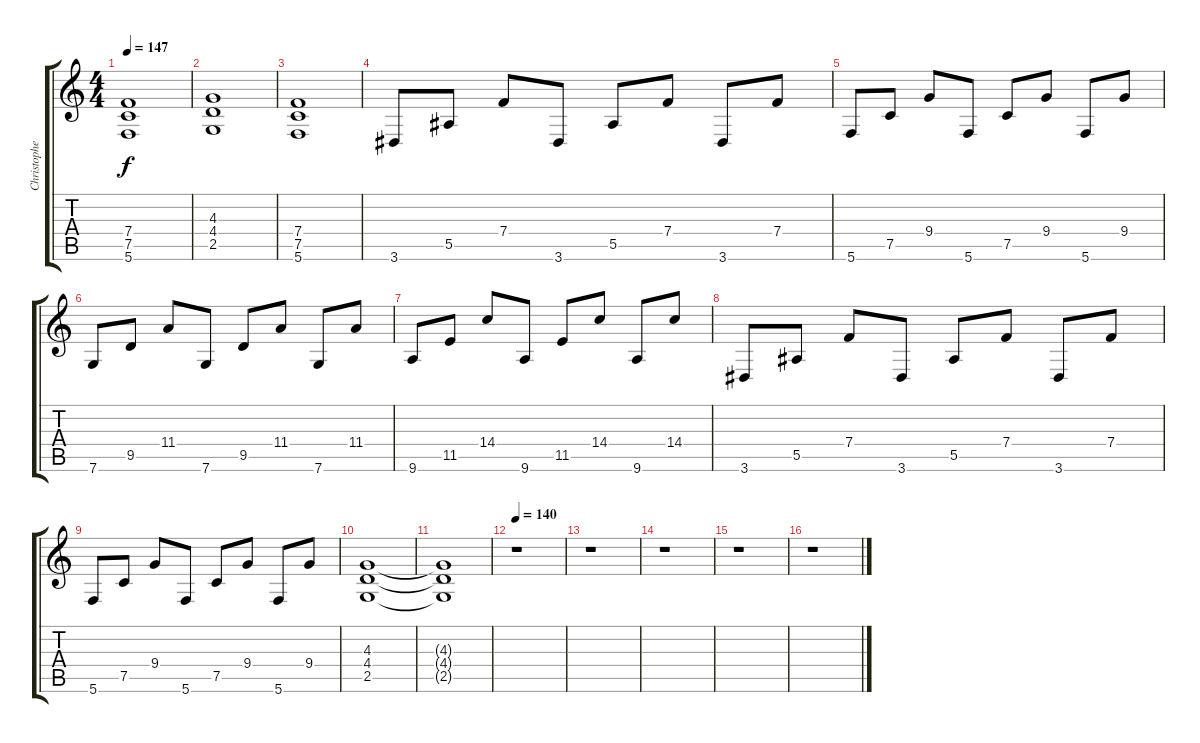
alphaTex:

\track ("Christopher Amott" "Christophe") {instrument distortionguitar}
\staff {score tabs}
\tuning (C4 G3 Eb3 Bb2 F2 C2) {hide}
\ts (4 4)
\tempo 147
\clef g2
\ks c
(7.4 7.5 5.6).1{dy f} |
(4.3 4.4 2.5).1 |
(7.4 7.5 5.6).1 |
3.6.8 5.5.8 7.4.8 3.6.8 5.5.8 7.4.8 3.6.8 7.4.8 |
5.6.8 7.5.8 9.4.8 5.6.8 7.5.8 9.4.8 5.6.8 9.4.8 |
7.6.8 9.5.8 11.4.8 7.6.8 9.5.8 11.4.8 7.6.8 11.4.8 |
9.6.8 11.5.8 14.4.8 9.6.8 11.5.8 14.4.8 9.6.8 14.4.8 |
3.6.8 5.5.8 7.4.8 3.6.8 5.5.8 7.4.8 3.6.8 7.4.8 |
5.6.8 7.5.8 9.4.8 5.6.8 7.5.8 9.4.8 5.6.8 9.4.8 |
(4.3 4.4 2.5).1 |
(4.3{t} 4.4{t} 2.5{t}).1 |
\tempo 140
r.1 |
r.1 |
r.1 |
r.1 |
r.1
